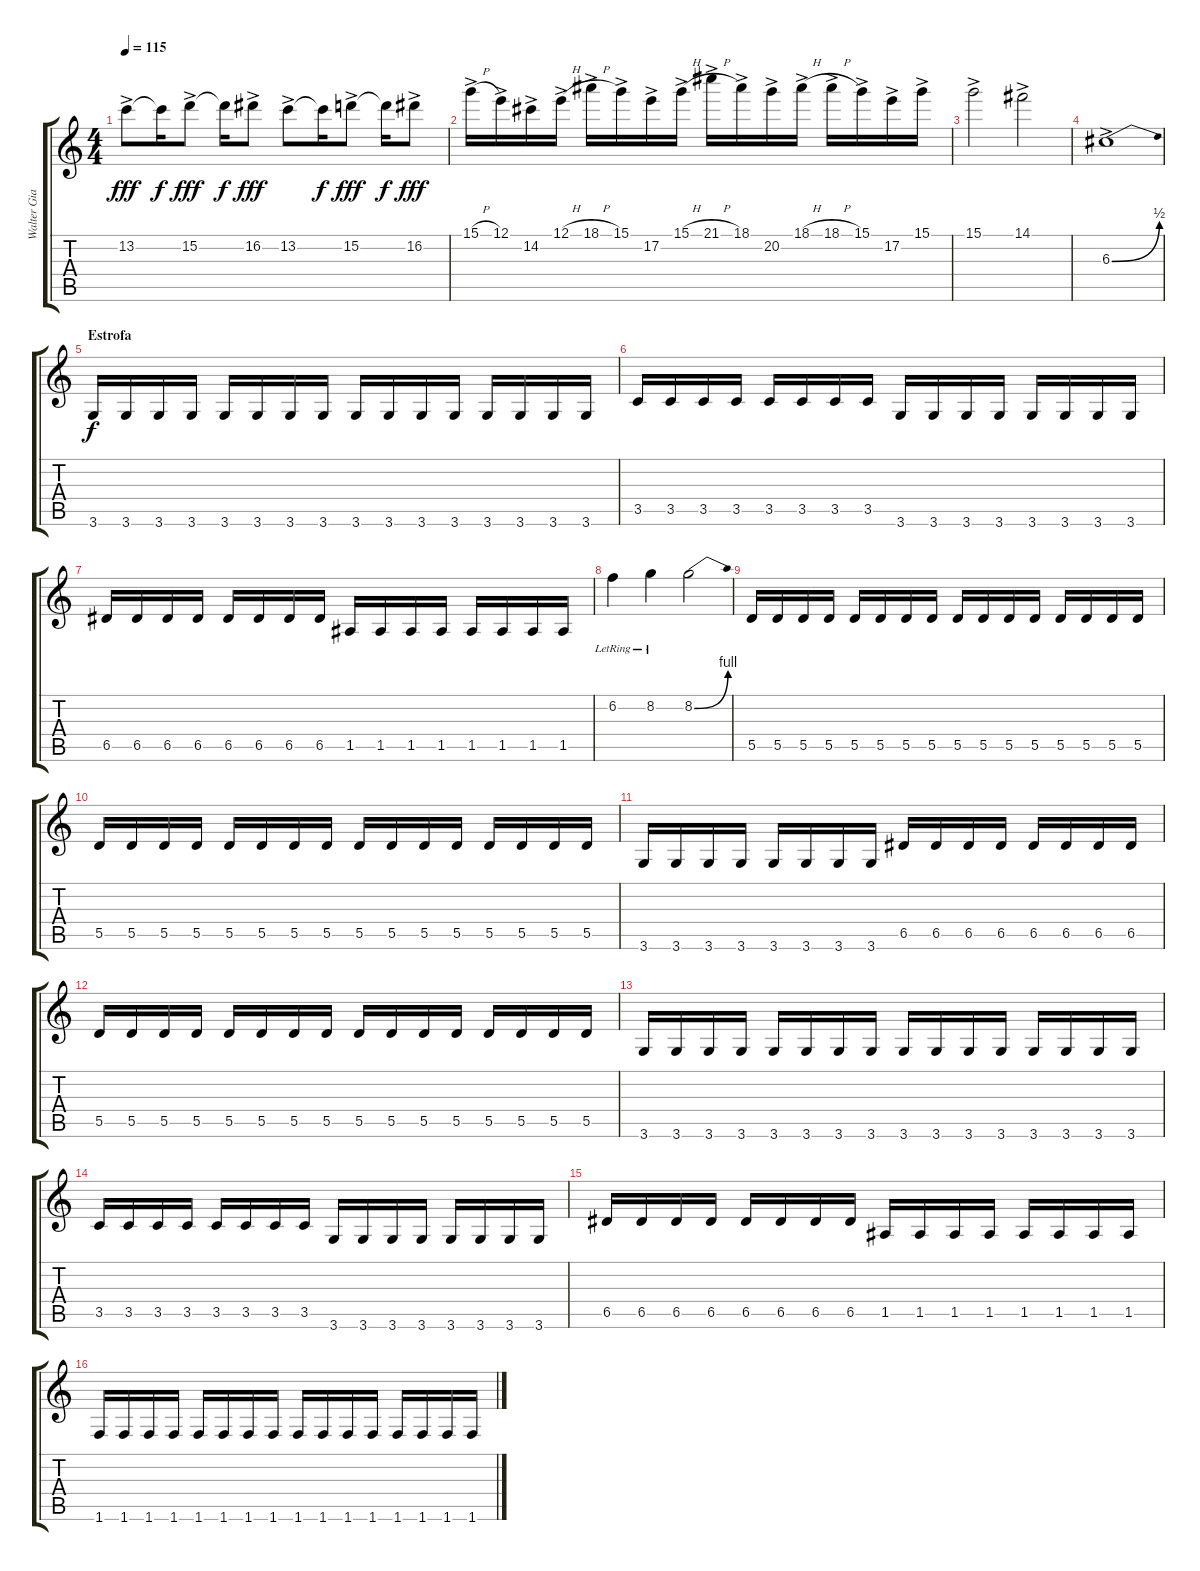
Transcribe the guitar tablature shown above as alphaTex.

\track ("Walter Giardino" "Walter Gia") {instrument overdrivenguitar}
\staff {score tabs}
\tuning (E4 B3 G3 D3 A2 E2) {hide}
\ts (4 4)
\tempo 115
\clef g2
\ks c
13.2{ac}.8{dy fff} 13.2{t}.16{dy f} 15.2{ac}.8{dy fff} 15.2{t}.16{dy f} 16.2{ac}.8{dy fff} 13.2{ac}.8 13.2{t}.16{dy f} 15.2{ac}.8{dy fff} 15.2{t}.16{dy f} 16.2{ac}.8{dy fff} |
15.1{h ac}.16 12.1{ac}.16 14.2{ac}.16 12.1{h ac}.16 18.1{h ac}.16 15.1{ac}.16 17.2{ac}.16 15.1{h ac}.16 21.1{h ac}.16 18.1{ac}.16 20.2{ac}.16 18.1{h ac}.16 18.1{h ac}.16 15.1{ac}.16 17.2{ac}.16 15.1{ac}.16 |
15.1{ac}.2 14.1{ac}.2 |
6.3{be (bend 0 0 60 2) ac}.1 |
\section ("" "Estrofa")
3.6.16{dy f} 3.6.16 3.6.16 3.6.16 3.6.16 3.6.16 3.6.16 3.6.16 3.6.16 3.6.16 3.6.16 3.6.16 3.6.16 3.6.16 3.6.16 3.6.16 |
3.5.16 3.5.16 3.5.16 3.5.16 3.5.16 3.5.16 3.5.16 3.5.16 3.6.16 3.6.16 3.6.16 3.6.16 3.6.16 3.6.16 3.6.16 3.6.16 |
6.5.16 6.5.16 6.5.16 6.5.16 6.5.16 6.5.16 6.5.16 6.5.16 1.5.16 1.5.16 1.5.16 1.5.16 1.5.16 1.5.16 1.5.16 1.5.16 |
6.2{lr}.4{volume 13} 8.2{lr}.4 8.2{be (bend 0 0 60 4)}.2 |
5.5.16{volume 16} 5.5.16 5.5.16 5.5.16 5.5.16 5.5.16 5.5.16 5.5.16 5.5.16 5.5.16 5.5.16 5.5.16 5.5.16 5.5.16 5.5.16 5.5.16 |
5.5.16 5.5.16 5.5.16 5.5.16 5.5.16 5.5.16 5.5.16 5.5.16 5.5.16 5.5.16 5.5.16 5.5.16 5.5.16 5.5.16 5.5.16 5.5.16 |
3.6.16 3.6.16 3.6.16 3.6.16 3.6.16 3.6.16 3.6.16 3.6.16 6.5.16 6.5.16 6.5.16 6.5.16 6.5.16 6.5.16 6.5.16 6.5.16 |
5.5.16 5.5.16 5.5.16 5.5.16 5.5.16 5.5.16 5.5.16 5.5.16 5.5.16 5.5.16 5.5.16 5.5.16 5.5.16 5.5.16 5.5.16 5.5.16 |
3.6.16 3.6.16 3.6.16 3.6.16 3.6.16 3.6.16 3.6.16 3.6.16 3.6.16 3.6.16 3.6.16 3.6.16 3.6.16 3.6.16 3.6.16 3.6.16 |
3.5.16 3.5.16 3.5.16 3.5.16 3.5.16 3.5.16 3.5.16 3.5.16 3.6.16 3.6.16 3.6.16 3.6.16 3.6.16 3.6.16 3.6.16 3.6.16 |
6.5.16 6.5.16 6.5.16 6.5.16 6.5.16 6.5.16 6.5.16 6.5.16 1.5.16 1.5.16 1.5.16 1.5.16 1.5.16 1.5.16 1.5.16 1.5.16 |
1.6.16 1.6.16 1.6.16 1.6.16 1.6.16 1.6.16 1.6.16 1.6.16 1.6.16 1.6.16 1.6.16 1.6.16 1.6.16 1.6.16 1.6.16 1.6.16
